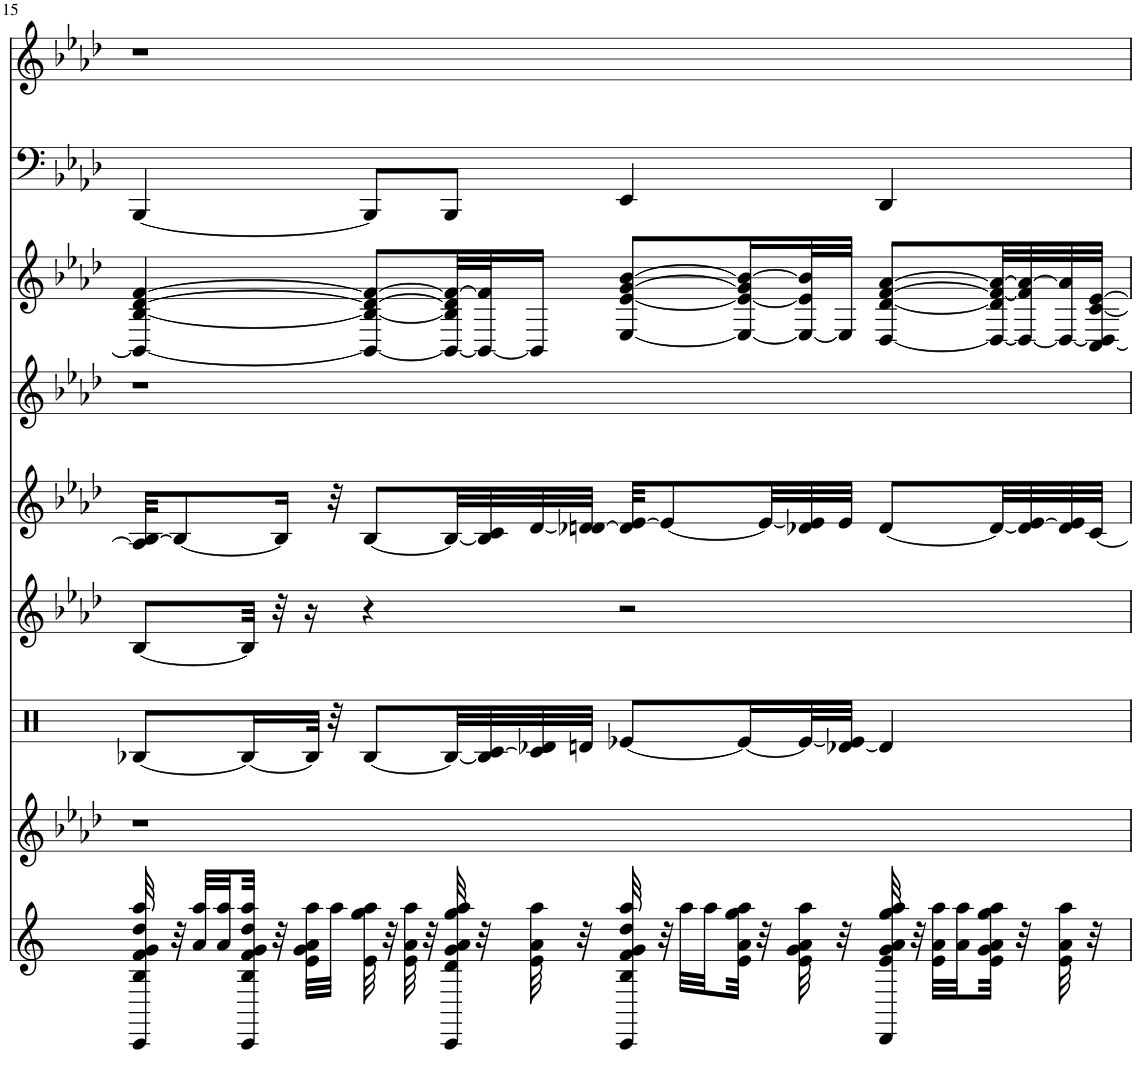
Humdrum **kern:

**kern	**kern	**kern	**kern	**kern	**kern	**kern	**kern	**kern
*part9	*part8	*part7	*part6	*part5	*part4	*part3	*part2	*part1
*staff9	*staff8	*staff7	*staff6	*staff5	*staff4	*staff3	*staff2	*staff1
*I"StringInstrument	*I"Electric Guitar	*I"StringInstrument	*I"StringInstrument	*I"Pan Flute	*I"Piano	*I"StringInstrument	*I"Electric Bass	*I"AKSAM&quot;GUNESI&quot;DOGDU
*I'Str	*I'Elec Gtr	*I'Str	*I'Str	*I'P Fl	*I'Pno	*I'Str	*I'Elec b	*
!!LO:PB:g=z
*clefG2	*clefG2	*clefX	*clefG2	*clefG2	*clefG2	*clefG2	*clefF4	*clefG2
*k[]	*k[b-e-a-d-]	*k[]	*k[b-e-a-d-]	*k[b-e-a-d-]	*k[b-e-a-d-]	*k[b-e-a-d-]	*k[b-e-a-d-]	*k[b-e-a-d-]
*M4/4	*M4/4	*M4/4	*M4/4	*M4/4	*M4/4	*M4/4	*M4/4	*M4/4
=15	=15	=15	=15	=15	=15	=15	=15	=15
32CC/ 32B/ 32f/ 32g/ 32dd/ 32aa/	1r	[8B-X/L	[8B-/L	32A/] [32B-/KKL	1r	4BB-/_ [4B-/ [4d-/ [4f/	[4BBB-/	1r
32r	.	.	.	8B-/_	.	.	.	.
32a/ 32aa/LLL	.	.	.	.	.	.	.	.
32a/ 32aa/	.	.	.	.	.	.	.	.
32CC/ 32B/ 32f/ 32g/ 32dd/ 32aa/JJJ	.	16B/L_	32B-/Jkk]	.	.	.	.	.
32r	.	.	32r	16B-/Jk]	.	.	.	.
32e\ 32g\ 32a\ 32aa\LLL	.	32B/JJk]	16r	.	.	.	.	.
32aa\JJJ	.	32r	.	32r	.	.	.	.
32e\ 32gg\ 32aa\	.	[8B/L	4r	[8B-/L	.	8BB-/_ 8B-/_ 8d-/_ 8f/_L	8BBB-/L]	.
32r	.	.	.	.	.	.	.	.
32e\ 32a\ 32aa\	.	.	.	.	.	.	.	.
32r	.	.	.	.	.	.	.	.
32CC/ 32d/ 32g/ 32a/ 32gg/ 32aa/	.	32B/LL_	.	32B-/LL_	.	32BB-/_ 32B-/] 32d-/] 32f/_LL	8BBB-/J	.
32r	.	32B/] [32c/	.	32B-/] 32c/	.	32BB-/_ 32f/]J	.	.
32e\ 32a\ 32aa\	.	32c/] 32d-X/	.	[32d-/	.	16BB-/JJ]	.	.
32r	.	32dn/JJJ	.	32d-X/] [32dn/JJJ	.	.	.	.
32CC/ 32B/ 32f/ 32g/ 32dd/ 32aa/	.	[8e-X/L	2r	32d/] [32e-/KKL	.	[8E-/ [8e-/ [8g/ [8b-/L	4EE-/	.
32r	.	.	.	8e-/_	.	.	.	.
32aa\LLL	.	.	.	.	.	.	.	.
32aa\	.	.	.	.	.	.	.	.
32e\ 32a\ 32gg\ 32aa\JJJ	.	16e/L_	.	.	.	16E-/_ 16e-/_ 16g/] 16b-/_L	.	.
32r	.	.	.	32e-/LL_	.	.	.	.
32e\ 32g\ 32a\ 32aa\	.	32e/L_	.	32d-X/ 32e-/]	.	32E-/_ 32e-/] 32b-/]L	.	.
32r	.	[32d-X/ 32e/]JJJ	.	32e-/JJJ	.	32E-/JJJ]	.	.
32DD/ 32e/ 32g/ 32a/ 32gg/ 32aa/	.	4d/]	.	[8d-/L	.	[8D-/ [8d-/ [8f/ [8a-/L	4DD-/	.
32r	.	.	.	.	.	.	.	.
32e\ 32a\ 32aa\LLL	.	.	.	.	.	.	.	.
32a\ 32aa\	.	.	.	.	.	.	.	.
32e\ 32g\ 32a\ 32gg\ 32aa\JJJ	.	.	.	32d-/LL_	.	32D-/_ 32d-/] 32f/_ 32a-/_LL	.	.
32r	.	.	.	32d-/] [32e-/	.	32D-/_ 32f/] 32a-/_	.	.
32e\ 32a\ 32aa\	.	.	.	32d-/ 32e-/]	.	32D-/_ 32a-/]	.	.
32r	.	.	.	[32c/JJJ	.	[32C/ 32D-/] [32c/ [32e-/JJJ	.	.
=	=	=	=	=	=	=	=	=
*-	*-	*-	*-	*-	*-	*-	*-	*-
